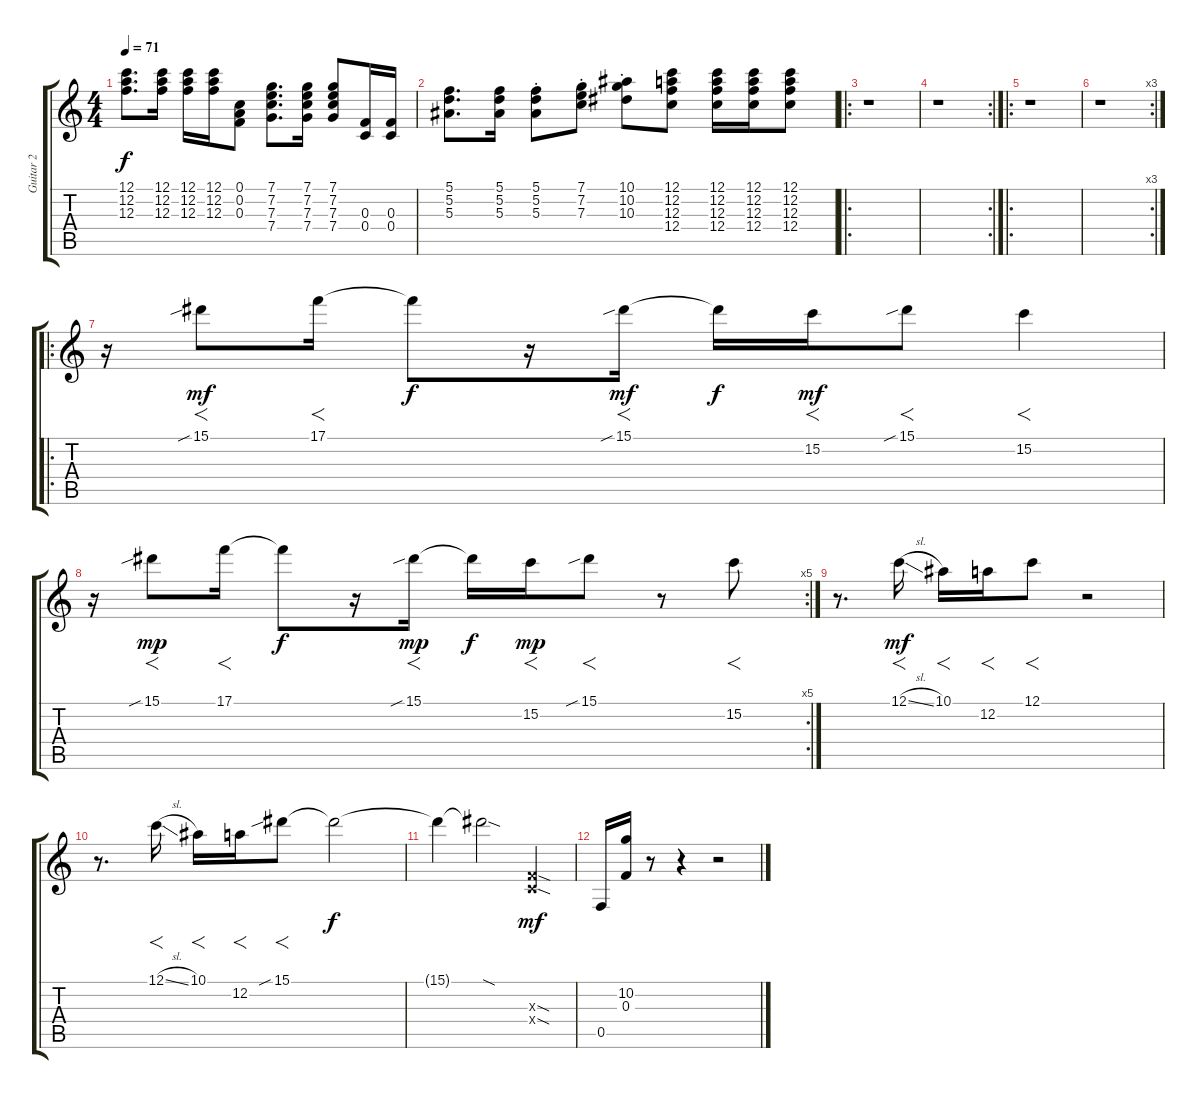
\track ("Guitar 2" "Guitar 2") {instrument distortionguitar}
\staff {score tabs}
\tuning (C4 A3 F3 C3 F2 C2) {hide}
\ts (4 4)
\tempo 71
\clef g2
\ks c
(12.1 12.2 12.3).8{d dy f} (12.1 12.2 12.3).16 (12.1 12.2 12.3).16 (12.1 12.2 12.3).16 (0.1 0.2 0.3).8 (7.1 7.2 7.3 7.4).8{d} (7.1 7.2 7.3 7.4).16 (7.1 7.2 7.3 7.4).8 (0.3 0.4).16 (0.3 0.4).16 |
(5.1 5.2 5.3).8{d} (5.1 5.2 5.3).16 (5.1{st} 5.2{st} 5.3{st}).8 (7.1{st} 7.2{st} 7.3{st}).8 (10.1{st} 10.2{st} 10.3{st}).8 (12.1 12.2 12.3 12.4).8 (12.1 12.2 12.3 12.4).16 (12.1 12.2 12.3 12.4).16 (12.1 12.2 12.3 12.4).8 |
\ro
r.1 |
\rc 2
r.1 |
\ro
r.1 |
\rc 3
r.1 |
\ro
r.16 15.1{sib}.8{f dy mf} 17.1.16{f} 17.1{t}.8{dy f} r.16 15.1{sib}.16{f dy mf} 15.1{t}.16{dy f} 15.2.16{f dy mf} 15.1{sib}.8{f} 15.2.4{f} |
\rc 5
r.16 15.1{sib}.8{f dy mp} 17.1.16{f} 17.1{t}.8{dy f} r.16 15.1{sib}.16{f dy mp} 15.1{t}.16{dy f} 15.2.16{f dy mp} 15.1{sib}.8{f} r.8 15.2.8{f} |
r.8{d} 12.1{sl}.16{f dy mf} 10.1.16{f} 12.2.16{f} 12.1.8{f} r.2 |
r.8{d} 12.1{sl}.16{f} 10.1.16{f} 12.2.16{f} 15.1{sib}.8{f} 15.1{t}.2{dy f} |
15.1{t}.4 15.1{sod t}.2 (0.3{sod x} 0.4{sod x}).4{dy mf} |
0.5.16 (10.2 0.3).16 r.8 r.4 r.2
